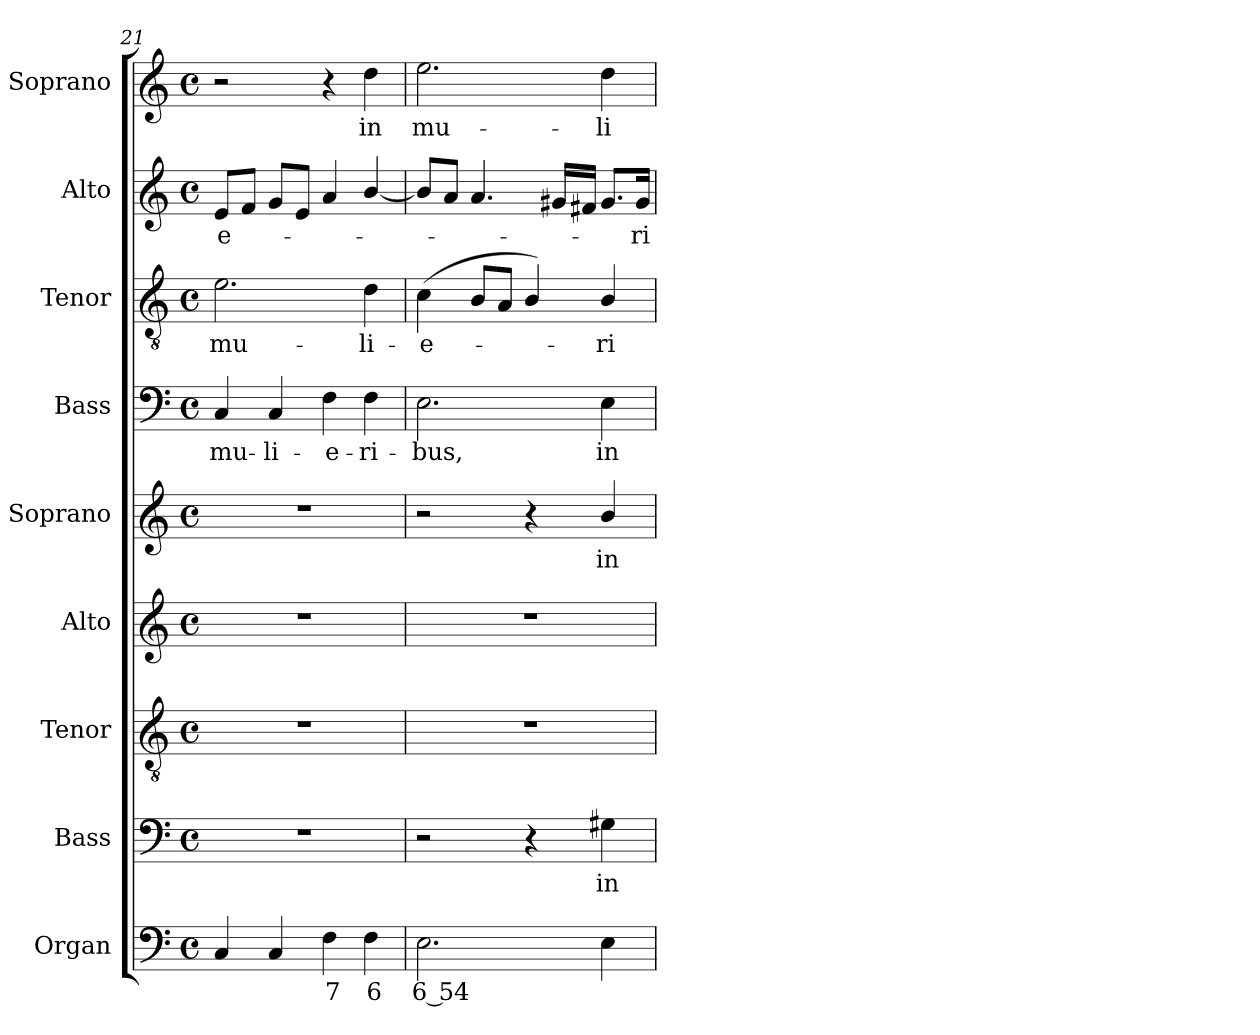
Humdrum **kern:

**kern	**text	**kern	**text	**kern	**kern	**kern	**text	**kern	**text	**kern	**text	**kern	**text	**kern	**text
*part9	*part9	*part8	*part8	*part7	*part6	*part5	*part5	*part4	*part4	*part3	*part3	*part2	*part2	*part1	*part1
*staff9	*staff9	*staff8	*staff8	*staff7	*staff6	*staff5	*staff5	*staff4	*staff4	*staff3	*staff3	*staff2	*staff2	*staff1	*staff1
*I"Organ	*	*I"Bass	*	*I"Tenor	*I"Alto	*I"Soprano	*	*I"Bass	*	*I"Tenor	*	*I"Alto	*	*I"Soprano	*
*	*	*I'B.	*	*I'T.	*I'A.	*I'S.	*	*I'B.	*	*I'T.	*	*I'A.	*	*I'S.	*
!!LO:LB:g=z
*clefF4	*	*clefF4	*	*clefGv2	*clefG2	*clefG2	*	*clefF4	*	*clefGv2	*	*clefG2	*	*clefG2	*
*	*	*	*	*ITrd7c12	*	*	*	*	*	*ITrd7c12	*	*	*	*	*
*k[]	*	*k[]	*	*k[]	*k[]	*k[]	*	*k[]	*	*k[]	*	*k[]	*	*k[]	*
*C:	*	*C:	*	*C:	*C:	*C:	*	*C:	*	*C:	*	*C:	*	*C:	*
*M4/4	*	*M4/4	*	*M4/4	*M4/4	*M4/4	*	*M4/4	*	*M4/4	*	*M4/4	*	*M4/4	*
*met(c)	*	*met(c)	*	*met(c)	*met(c)	*met(c)	*	*met(c)	*	*met(c)	*	*met(c)	*	*met(c)	*
=21	=21	=21	=21	=21	=21	=21	=21	=21	=21	=21	=21	=21	=21	=21	=21
!	!	!	!	!	!	!	!	!	!LO:LY:b:color=#000000	!	!	!	!	!	!
!	!	!	!	!	!	!	!	!	!	!	!LO:LY:b:color=#000000	!	!	!	!
!	!	!	!	!	!	!	!	!	!	!	!	!	!LO:LY:b:color=#000000	!	!
4Ci/	.	1r	.	1r	1r	1r	.	4Ci/	mu-	2.Ei\	mu-	8ei/L	-e-	2r	.
.	.	.	.	.	.	.	.	.	.	.	.	8fi/J	.	.	.
!	!	!	!	!	!	!	!	!	!LO:LY:b:color=#000000	!	!	!	!	!	!
4Ci/	.	.	.	.	.	.	.	4Ci/	-li-	.	.	8gi/L	.	.	.
.	.	.	.	.	.	.	.	.	.	.	.	8ei/J	.	.	.
!	!LO:LY:b:color=#000000	!	!	!	!	!	!	!	!	!	!	!	!	!	!
!	!	!	!	!	!	!	!	!	!LO:LY:b:color=#000000	!	!	!	!	!	!
4Fi\	7	.	.	.	.	.	.	4Fi\	-e-	.	.	4ai/	.	4r	.
!	!LO:LY:b:color=#000000	!	!	!	!	!	!	!	!	!	!	!	!	!	!
!	!	!	!	!	!	!	!	!	!LO:LY:b:color=#000000	!	!	!	!	!	!
!	!	!	!	!	!	!	!	!	!	!	!LO:LY:b:color=#000000	!	!	!	!
!	!	!	!	!	!	!	!	!	!	!	!	!	!	!	!LO:LY:b:color=#000000
4Fi\	6	.	.	.	.	.	.	4Fi\	-ri-	4Di\	-li-	[4bi/	.	4ddi\	in
=22	=22	=22	=22	=22	=22	=22	=22	=22	=22	=22	=22	=22	=22	=22	=22
!	!LO:LY:b:color=#000000	!	!	!	!	!	!	!	!	!	!	!	!	!	!
!	!	!	!	!	!	!	!	!	!LO:LY:b:color=#000000	!	!	!	!	!	!
!	!	!	!	!	!	!	!	!	!	!	!LO:LY:b:color=#000000	!	!	!	!
!	!	!	!	!	!	!	!	!	!	!	!	!	!	!	!LO:LY:b:color=#000000
2.Ei\	6 54	2r	.	1r	1r	2r	.	2.Ei\	-bus,	(4Ci\	-e-	8bi/L]	.	2.eei\	mu-
.	.	.	.	.	.	.	.	.	.	.	.	8ai/J	.	.	.
.	.	.	.	.	.	.	.	.	.	8BBi/L	.	4.ai/	.	.	.
.	.	.	.	.	.	.	.	.	.	8AAi/J	.	.	.	.	.
.	.	4r	.	.	.	4r	.	.	.	4BBi/)	.	.	.	.	.
.	.	.	.	.	.	.	.	.	.	.	.	16g#Xi/LL	.	.	.
.	.	.	.	.	.	.	.	.	.	.	.	16f#Xi/JJ	.	.	.
!	!	!	!LO:LY:b:color=#000000	!	!	!	!	!	!	!	!	!	!	!	!
!	!	!	!	!	!	!	!LO:LY:b:color=#000000	!	!	!	!	!	!	!	!
!	!	!	!	!	!	!	!	!	!LO:LY:b:color=#000000	!	!	!	!	!	!
!	!	!	!	!	!	!	!	!	!	!	!LO:LY:b:color=#000000	!	!	!	!
!	!	!	!	!	!	!	!	!	!	!	!	!	!	!	!LO:LY:b:color=#000000
4Ei\	.	4G#Xi\	in	.	.	4bi/	in	4Ei\	in	4BBi/	-ri-	8.g#i/L	.	4ddi\	-li-
!	!	!	!	!	!	!	!	!	!	!	!	!	!LO:LY:b:color=#000000	!	!
.	.	.	.	.	.	.	.	.	.	.	.	16g#i/Jk	-ri-	.	.
=	=	=	=	=	=	=	=	=	=	=	=	=	=	=	=
*-	*-	*-	*-	*-	*-	*-	*-	*-	*-	*-	*-	*-	*-	*-	*-
